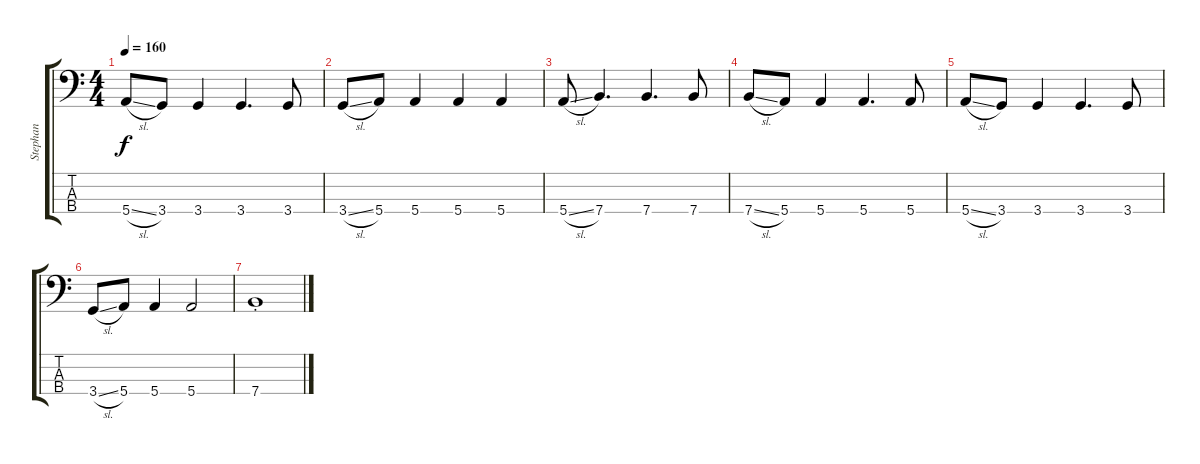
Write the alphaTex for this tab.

\track ("Stephan" "Stephan") {instrument electricbasspick}
\staff {score tabs}
\tuning (G2 D2 A1 E1) {hide}
\ts (4 4)
\tempo 160
\clef f4
\ks c
5.4{sl}.8{dy f} 3.4.8 3.4.4 3.4.4{d} 3.4.8 |
3.4{sl}.8 5.4.8 5.4.4 5.4.4 5.4.4 |
5.4{sl}.8 7.4.4{d} 7.4.4{d} 7.4.8 |
7.4{sl}.8 5.4.8 5.4.4 5.4.4{d} 5.4.8 |
5.4{sl}.8 3.4.8 3.4.4 3.4.4{d} 3.4.8 |
3.4{sl}.8 5.4.8 5.4.4 5.4.2 |
7.4{st}.1
